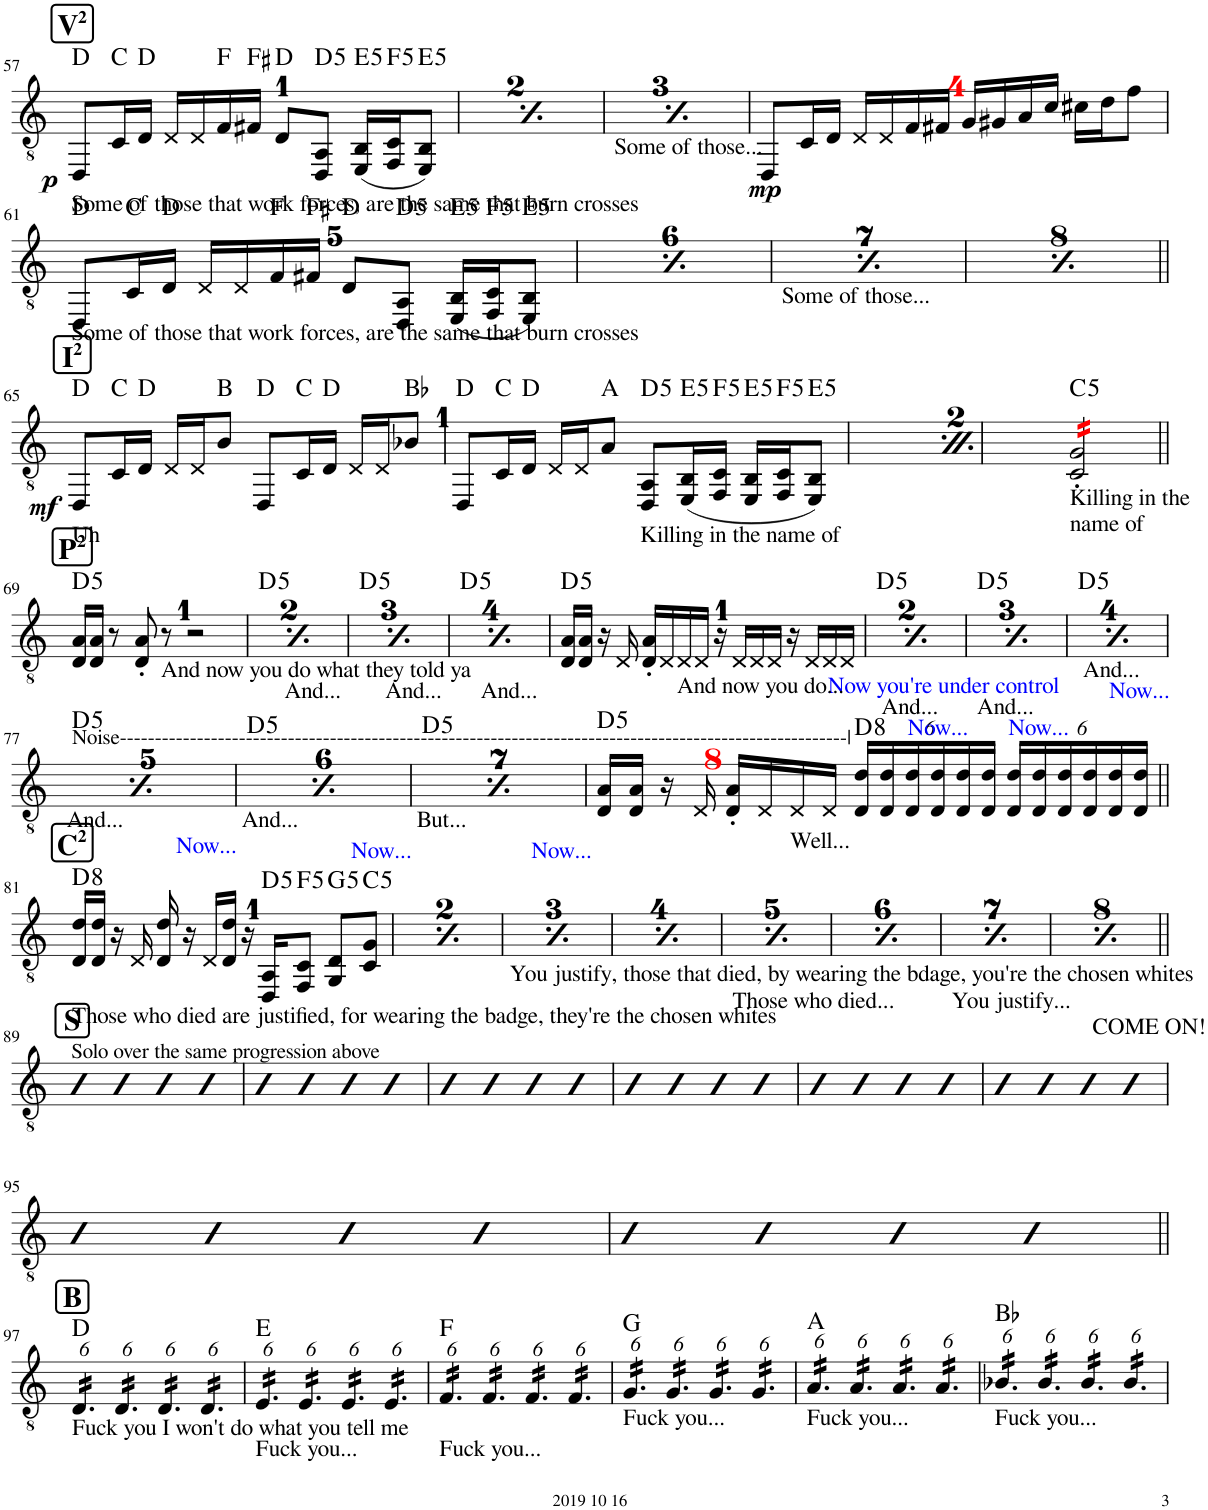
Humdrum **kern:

**kern	**dynam	**harte
*part1	*part1	*part1
*staff1	*staff1	*
*I"Classical Guitar	*	*
*I'Guit.	*	*
!!LO:PB:g=z
*clefGv2	*	*
*k[]	*	*
*M4/4	*	*
!!LO:REH:place=s1:a:t=2
!!LO:REH:place=s1:a:B:cj:fs=14:t=V
=57	=57	=57
!LO:TX:b:t=Some of those that work forces, are the same that burn crosses	!	!
!	!LO:DY:b	!
8DD/L	p	D:maj
16C/L	.	C:maj
16D/JJ	.	D:maj
16D/LL	.	.
16D/	.	.
16F/	.	F:maj
16F#X/JJ	.	F#:maj
8D/L	.	D:maj
!	!	!LO:H:kt=5
8DD/ 8AA/J	.	D:(1,5)
!	!	!LO:H:kt=5
(16EE/ 16BB/LL	.	E:(1,5)
!	!	!LO:H:kt=5
16FF/ 16C/J	.	F:(1,5)
!	!	!LO:H:kt=5
8EE/ 8BB/J)	.	E:(1,5)
!!LO:REH:place=s1:a:t=2
!!LO:REH:place=s1:a:B:cj:fs=14:t=V
=58	=58	=58
!LO:TX:b:t=Some of those that work forces, are the same that burn crosses	!	!
!	!LO:DY:b	!
8DD/L	p	D:maj
16C/L	.	C:maj
16D/JJ	.	D:maj
16D/LL	.	.
16D/	.	.
16F/	.	F:maj
16F#X/JJ	.	F#:maj
8D/L	.	D:maj
!	!	!LO:H:kt=5
8DD/ 8AA/J	.	D:(1,5)
!	!	!LO:H:kt=5
(16EE/ 16BB/LL	.	E:(1,5)
!	!	!LO:H:kt=5
16FF/ 16C/J	.	F:(1,5)
!	!	!LO:H:kt=5
8EE/ 8BB/J)	.	E:(1,5)
!!LO:REH:place=s1:a:t=2
!!LO:REH:place=s1:a:B:cj:fs=14:t=V
=59	=59	=59
!LO:TX:b:t=Some of those that work forces, are the same that burn crosses	!	!
!	!LO:DY:b	!
8DD/L	p	D:maj
16C/L	.	C:maj
16D/JJ	.	D:maj
16D/LL	.	.
16D/	.	.
16F/	.	F:maj
16F#X/JJ	.	F#:maj
8D/L	.	D:maj
!	!	!LO:H:kt=5
8DD/ 8AA/J	.	D:(1,5)
!	!	!LO:H:kt=5
(16EE/ 16BB/LL	.	E:(1,5)
!	!	!LO:H:kt=5
16FF/ 16C/J	.	F:(1,5)
!	!	!LO:H:kt=5
8EE/ 8BB/J)	.	E:(1,5)
=60	=60	=60
!	!LO:DY:b	!
8DD/L	mp	.
16C/L	.	.
16D/JJ	.	.
16D/LL	.	.
16D/	.	.
16F/	.	.
16F#X/JJ	.	.
16G/LL	.	.
16G#X/	.	.
16A/	.	.
16c/JJ	.	.
16c#X\LL	.	.
16d\J	.	.
8f\J	.	.
!!LO:LB:g=z
=61	=61	=61
!LO:TX:b:t=Some of those that work forces, are the same that burn crosses	!	!
8DD/L	.	D:maj
16C/L	.	C:maj
16D/JJ	.	D:maj
16D/LL	.	.
16D/	.	.
16F/	.	F:maj
16F#X/JJ	.	F#:maj
8D/L	.	D:maj
!	!	!LO:H:kt=5
8DD/ 8AA/J	.	D:(1,5)
!	!	!LO:H:kt=5
(16EE/ 16BB/LL	.	E:(1,5)
!	!	!LO:H:kt=5
16FF/ 16C/J	.	F:(1,5)
!	!	!LO:H:kt=5
8EE/ 8BB/J)	.	E:(1,5)
=62	=62	=62
!LO:TX:b:t=Some of those that work forces, are the same that burn crosses	!	!
8DD/L	.	D:maj
16C/L	.	C:maj
16D/JJ	.	D:maj
16D/LL	.	.
16D/	.	.
16F/	.	F:maj
16F#X/JJ	.	F#:maj
8D/L	.	D:maj
!	!	!LO:H:kt=5
8DD/ 8AA/J	.	D:(1,5)
!	!	!LO:H:kt=5
(16EE/ 16BB/LL	.	E:(1,5)
!	!	!LO:H:kt=5
16FF/ 16C/J	.	F:(1,5)
!	!	!LO:H:kt=5
8EE/ 8BB/J)	.	E:(1,5)
=63	=63	=63
!LO:TX:b:t=Some of those that work forces, are the same that burn crosses	!	!
8DD/L	.	D:maj
16C/L	.	C:maj
16D/JJ	.	D:maj
16D/LL	.	.
16D/	.	.
16F/	.	F:maj
16F#X/JJ	.	F#:maj
8D/L	.	D:maj
!	!	!LO:H:kt=5
8DD/ 8AA/J	.	D:(1,5)
!	!	!LO:H:kt=5
(16EE/ 16BB/LL	.	E:(1,5)
!	!	!LO:H:kt=5
16FF/ 16C/J	.	F:(1,5)
!	!	!LO:H:kt=5
8EE/ 8BB/J)	.	E:(1,5)
=64	=64	=64
!LO:TX:b:t=Some of those that work forces, are the same that burn crosses	!	!
8DD/L	.	D:maj
16C/L	.	C:maj
16D/JJ	.	D:maj
16D/LL	.	.
16D/	.	.
16F/	.	F:maj
16F#X/JJ	.	F#:maj
8D/L	.	D:maj
!	!	!LO:H:kt=5
8DD/ 8AA/J	.	D:(1,5)
!	!	!LO:H:kt=5
(16EE/ 16BB/LL	.	E:(1,5)
!	!	!LO:H:kt=5
16FF/ 16C/J	.	F:(1,5)
!	!	!LO:H:kt=5
8EE/ 8BB/J)	.	E:(1,5)
!!LO:LB:g=z
!!LO:REH:place=s1:a:t=2
!!LO:REH:place=s1:a:B:cj:fs=14:t=I
=65||	=65||	=65||
!LO:TX:b:t=Uh	!	!
!	!LO:DY:b	!
8DD/L	mf	D:maj
16C/L	.	C:maj
16D/JJ	.	D:maj
16D/LL	.	.
16D/J	.	.
8B/J	.	B:maj
8DD/L	.	D:maj
16C/L	.	C:maj
16D/JJ	.	D:maj
16D/LL	.	.
16D/J	.	.
8B-X/J	.	Bb:maj
=66	=66	=66
8DD/L	.	D:maj
16C/L	.	C:maj
16D/JJ	.	D:maj
16D/LL	.	.
16D/J	.	.
8A/J	.	A:maj
!LO:TX:b:t=Killing in the name of	!	!LO:H:kt=5
8DD/ 8AA/L	.	D:(1,5)
!	!	!LO:H:kt=5
(16EE/ 16BB/L	.	E:(1,5)
!	!	!LO:H:kt=5
16FF/ 16C/JJ	.	F:(1,5)
!	!	!LO:H:kt=5
16EE/ 16BB/LL	.	E:(1,5)
!	!	!LO:H:kt=5
16FF/ 16C/J	.	F:(1,5)
!	!	!LO:H:kt=5
8EE/ 8BB/J)	.	E:(1,5)
=67	=67	=67
1ryy	.	.
=68	=68	=68
2ryy	.	.
!LO:TX:b:t=Killing in the	!	!
!LO:TX:b:t=name of	!	!
!	!	!LO:H:kt=5
*tremolo	*	*
16C/' 16G/'LL	.	C:(1,5)
16C/' 16G/'	.	.
16C/' 16G/'	.	.
16C/' 16G/'	.	.
16C/' 16G/'	.	.
16C/' 16G/'	.	.
16C/' 16G/'	.	.
16C/' 16G/'JJ	.	.
*Xtremolo	*	*
!!LO:LB:g=z
!!LO:REH:place=s1:a:t=2
!!LO:REH:place=s1:a:B:cj:fs=14:t=P
=69||	=69||	=69||
!	!	!LO:H:kt=5
16D/ 16A/LL	.	D:(1,5)
16D/ 16A/JJ	.	.
8r	.	.
8D/' 8A/'	.	.
!LO:TX:b:t=And now you do what they told ya	!	!
8r	.	.
2r	.	.
!!LO:REH:place=s1:a:t=2
!!LO:REH:place=s1:a:B:cj:fs=14:t=P
=70	=70	=70
!	!	!LO:H:kt=5
16D/ 16A/LL	.	D:(1,5)
16D/ 16A/JJ	.	.
8r	.	.
8D/' 8A/'	.	.
!LO:TX:b:t=And now you do what they told ya	!	!
8r	.	.
2r	.	.
!!LO:REH:place=s1:a:t=2
!!LO:REH:place=s1:a:B:cj:fs=14:t=P
=71	=71	=71
!	!	!LO:H:kt=5
16D/ 16A/LL	.	D:(1,5)
16D/ 16A/JJ	.	.
8r	.	.
8D/' 8A/'	.	.
!LO:TX:b:t=And now you do what they told ya	!	!
8r	.	.
2r	.	.
!!LO:REH:place=s1:a:t=2
!!LO:REH:place=s1:a:B:cj:fs=14:t=P
=72	=72	=72
!	!	!LO:H:kt=5
16D/ 16A/LL	.	D:(1,5)
16D/ 16A/JJ	.	.
8r	.	.
8D/' 8A/'	.	.
!LO:TX:b:t=And now you do what they told ya	!	!
8r	.	.
2r	.	.
=73	=73	=73
!	!	!LO:H:kt=5
16D/ 16A/LL	.	D:(1,5)
16D/ 16A/JJ	.	.
16r	.	.
16D/	.	.
16D/' 16A/'LL	.	.
16D/	.	.
!LO:TX:b:t=And now you do...	!	!
16D/	.	.
16D/JJ	.	.
16r	.	.
16D/LL	.	.
16D/	.	.
16D/JJ	.	.
16r	.	.
16D/LL	.	.
!LO:TX:b:color=#0000FF:t=Now you're under control	!	!
16D/	.	.
16D/JJ	.	.
=74	=74	=74
!	!	!LO:H:kt=5
16D/ 16A/LL	.	D:(1,5)
16D/ 16A/JJ	.	.
16r	.	.
16D/	.	.
16D/' 16A/'LL	.	.
16D/	.	.
!LO:TX:b:t=And now you do...	!	!
16D/	.	.
16D/JJ	.	.
16r	.	.
16D/LL	.	.
16D/	.	.
16D/JJ	.	.
16r	.	.
16D/LL	.	.
!LO:TX:b:color=#0000FF:t=Now you're under control	!	!
16D/	.	.
16D/JJ	.	.
=75	=75	=75
!	!	!LO:H:kt=5
16D/ 16A/LL	.	D:(1,5)
16D/ 16A/JJ	.	.
16r	.	.
16D/	.	.
16D/' 16A/'LL	.	.
16D/	.	.
!LO:TX:b:t=And now you do...	!	!
16D/	.	.
16D/JJ	.	.
16r	.	.
16D/LL	.	.
16D/	.	.
16D/JJ	.	.
16r	.	.
16D/LL	.	.
!LO:TX:b:color=#0000FF:t=Now you're under control	!	!
16D/	.	.
16D/JJ	.	.
=76	=76	=76
!	!	!LO:H:kt=5
16D/ 16A/LL	.	D:(1,5)
16D/ 16A/JJ	.	.
16r	.	.
16D/	.	.
16D/' 16A/'LL	.	.
16D/	.	.
!LO:TX:b:t=And now you do...	!	!
16D/	.	.
16D/JJ	.	.
16r	.	.
16D/LL	.	.
16D/	.	.
16D/JJ	.	.
16r	.	.
16D/LL	.	.
!LO:TX:b:color=#0000FF:t=Now you're under control	!	!
16D/	.	.
16D/JJ	.	.
!!LO:LB:g=z
=77	=77	=77
!	!	!LO:H:kt=5
16D/ 16A/LL	.	D:(1,5)
16D/ 16A/JJ	.	.
16r	.	.
16D/	.	.
16D/' 16A/'LL	.	.
16D/	.	.
!LO:TX:b:t=And now you do...	!	!
16D/	.	.
16D/JJ	.	.
16r	.	.
16D/LL	.	.
16D/	.	.
16D/JJ	.	.
16r	.	.
16D/LL	.	.
!LO:TX:b:color=#0000FF:t=Now you're under control	!	!
16D/	.	.
16D/JJ	.	.
=78	=78	=78
!	!	!LO:H:kt=5
16D/ 16A/LL	.	D:(1,5)
16D/ 16A/JJ	.	.
16r	.	.
16D/	.	.
16D/' 16A/'LL	.	.
16D/	.	.
!LO:TX:b:t=And now you do...	!	!
16D/	.	.
16D/JJ	.	.
16r	.	.
16D/LL	.	.
16D/	.	.
16D/JJ	.	.
16r	.	.
16D/LL	.	.
!LO:TX:b:color=#0000FF:t=Now you're under control	!	!
16D/	.	.
16D/JJ	.	.
=79	=79	=79
!	!	!LO:H:kt=5
16D/ 16A/LL	.	D:(1,5)
16D/ 16A/JJ	.	.
16r	.	.
16D/	.	.
16D/' 16A/'LL	.	.
16D/	.	.
!LO:TX:b:t=And now you do...	!	!
16D/	.	.
16D/JJ	.	.
16r	.	.
16D/LL	.	.
16D/	.	.
16D/JJ	.	.
16r	.	.
16D/LL	.	.
!LO:TX:b:color=#0000FF:t=Now you're under control	!	!
16D/	.	.
16D/JJ	.	.
=80	=80	=80
!	!	!LO:H:kt=5
16D/ 16A/LL	.	D:(1,5)
16D/ 16A/JJ	.	.
16r	.	.
16D/	.	.
16D/' 16A/'LL	.	.
16D/	.	.
!LO:TX:b:t=Well...	!	!
16D/	.	.
16D/JJ	.	.
*Xbrackettup	*	*
!	!	!LO:H:kt=8
24D/ 24d/LL	.	D:maj
24D/ 24d/	.	.
24D/ 24d/	.	.
24D/ 24d/	.	.
24D/ 24d/	.	.
24D/ 24d/JJ	.	.
24D/ 24d/LL	.	.
24D/ 24d/	.	.
24D/ 24d/	.	.
24D/ 24d/	.	.
24D/ 24d/	.	.
24D/ 24d/JJ	.	.
!!LO:LB:g=z
!!LO:REH:place=s1:a:t=2
!!LO:REH:place=s1:a:B:cj:fs=14:t=C
=81||	=81||	=81||
!LO:TX:b:t=Those who died are justified, for wearing the badge, they're the chosen whites	!	!LO:H:kt=8
16D/ 16d/LL	.	D:maj
16D/ 16d/JJ	.	.
16r	.	.
16D/	.	.
16D/ 16d/	.	.
16r	.	.
16D/LL	.	.
16D/ 16d/JJ	.	.
16r	.	.
!	!	!LO:H:kt=5
16DD/ 16AA/KL	.	D:(1,5)
!	!	!LO:H:kt=5
8FF/ 8C/J	.	F:(1,5)
!	!	!LO:H:kt=5
8GG/ 8D/L	.	G:(1,5)
!	!	!LO:H:kt=5
8C/ 8G/J	.	C:(1,5)
!!LO:REH:place=s1:a:t=2
!!LO:REH:place=s1:a:B:cj:fs=14:t=C
=82	=82	=82
!LO:TX:b:t=Those who died are justified, for wearing the badge, they're the chosen whites	!	!LO:H:kt=8
16D/ 16d/LL	.	D:maj
16D/ 16d/JJ	.	.
16r	.	.
16D/	.	.
16D/ 16d/	.	.
16r	.	.
16D/LL	.	.
16D/ 16d/JJ	.	.
16r	.	.
!	!	!LO:H:kt=5
16DD/ 16AA/KL	.	D:(1,5)
!	!	!LO:H:kt=5
8FF/ 8C/J	.	F:(1,5)
!	!	!LO:H:kt=5
8GG/ 8D/L	.	G:(1,5)
!	!	!LO:H:kt=5
8C/ 8G/J	.	C:(1,5)
!!LO:REH:place=s1:a:t=2
!!LO:REH:place=s1:a:B:cj:fs=14:t=C
=83	=83	=83
!LO:TX:b:t=Those who died are justified, for wearing the badge, they're the chosen whites	!	!LO:H:kt=8
16D/ 16d/LL	.	D:maj
16D/ 16d/JJ	.	.
16r	.	.
16D/	.	.
16D/ 16d/	.	.
16r	.	.
16D/LL	.	.
16D/ 16d/JJ	.	.
16r	.	.
!	!	!LO:H:kt=5
16DD/ 16AA/KL	.	D:(1,5)
!	!	!LO:H:kt=5
8FF/ 8C/J	.	F:(1,5)
!	!	!LO:H:kt=5
8GG/ 8D/L	.	G:(1,5)
!	!	!LO:H:kt=5
8C/ 8G/J	.	C:(1,5)
!!LO:REH:place=s1:a:t=2
!!LO:REH:place=s1:a:B:cj:fs=14:t=C
=84	=84	=84
!LO:TX:b:t=Those who died are justified, for wearing the badge, they're the chosen whites	!	!LO:H:kt=8
16D/ 16d/LL	.	D:maj
16D/ 16d/JJ	.	.
16r	.	.
16D/	.	.
16D/ 16d/	.	.
16r	.	.
16D/LL	.	.
16D/ 16d/JJ	.	.
16r	.	.
!	!	!LO:H:kt=5
16DD/ 16AA/KL	.	D:(1,5)
!	!	!LO:H:kt=5
8FF/ 8C/J	.	F:(1,5)
!	!	!LO:H:kt=5
8GG/ 8D/L	.	G:(1,5)
!	!	!LO:H:kt=5
8C/ 8G/J	.	C:(1,5)
!!LO:REH:place=s1:a:t=2
!!LO:REH:place=s1:a:B:cj:fs=14:t=C
=85	=85	=85
!LO:TX:b:t=Those who died are justified, for wearing the badge, they're the chosen whites	!	!LO:H:kt=8
16D/ 16d/LL	.	D:maj
16D/ 16d/JJ	.	.
16r	.	.
16D/	.	.
16D/ 16d/	.	.
16r	.	.
16D/LL	.	.
16D/ 16d/JJ	.	.
16r	.	.
!	!	!LO:H:kt=5
16DD/ 16AA/KL	.	D:(1,5)
!	!	!LO:H:kt=5
8FF/ 8C/J	.	F:(1,5)
!	!	!LO:H:kt=5
8GG/ 8D/L	.	G:(1,5)
!	!	!LO:H:kt=5
8C/ 8G/J	.	C:(1,5)
!!LO:REH:place=s1:a:t=2
!!LO:REH:place=s1:a:B:cj:fs=14:t=C
=86	=86	=86
!LO:TX:b:t=Those who died are justified, for wearing the badge, they're the chosen whites	!	!LO:H:kt=8
16D/ 16d/LL	.	D:maj
16D/ 16d/JJ	.	.
16r	.	.
16D/	.	.
16D/ 16d/	.	.
16r	.	.
16D/LL	.	.
16D/ 16d/JJ	.	.
16r	.	.
!	!	!LO:H:kt=5
16DD/ 16AA/KL	.	D:(1,5)
!	!	!LO:H:kt=5
8FF/ 8C/J	.	F:(1,5)
!	!	!LO:H:kt=5
8GG/ 8D/L	.	G:(1,5)
!	!	!LO:H:kt=5
8C/ 8G/J	.	C:(1,5)
!!LO:REH:place=s1:a:t=2
!!LO:REH:place=s1:a:B:cj:fs=14:t=C
=87	=87	=87
!LO:TX:b:t=Those who died are justified, for wearing the badge, they're the chosen whites	!	!LO:H:kt=8
16D/ 16d/LL	.	D:maj
16D/ 16d/JJ	.	.
16r	.	.
16D/	.	.
16D/ 16d/	.	.
16r	.	.
16D/LL	.	.
16D/ 16d/JJ	.	.
16r	.	.
!	!	!LO:H:kt=5
16DD/ 16AA/KL	.	D:(1,5)
!	!	!LO:H:kt=5
8FF/ 8C/J	.	F:(1,5)
!	!	!LO:H:kt=5
8GG/ 8D/L	.	G:(1,5)
!	!	!LO:H:kt=5
8C/ 8G/J	.	C:(1,5)
!!LO:REH:place=s1:a:t=2
!!LO:REH:place=s1:a:B:cj:fs=14:t=C
=88	=88	=88
!LO:TX:b:t=Those who died are justified, for wearing the badge, they're the chosen whites	!	!LO:H:kt=8
16D/ 16d/LL	.	D:maj
16D/ 16d/JJ	.	.
16r	.	.
16D/	.	.
16D/ 16d/	.	.
16r	.	.
16D/LL	.	.
16D/ 16d/JJ	.	.
16r	.	.
!	!	!LO:H:kt=5
16DD/ 16AA/KL	.	D:(1,5)
!	!	!LO:H:kt=5
8FF/ 8C/J	.	F:(1,5)
!	!	!LO:H:kt=5
8GG/ 8D/L	.	G:(1,5)
!	!	!LO:H:kt=5
8C/ 8G/J	.	C:(1,5)
!!LO:LB:g=z
!!LO:REH:place=s1:a:B:cj:fs=14:t=S
=89||	=89||	=89||
!LO:TX:a:t=Solo over the same progression above	!	!
4B	.	.
4B	.	.
4B	.	.
4B	.	.
=90	=90	=90
4B	.	.
4B	.	.
4B	.	.
4B	.	.
=91	=91	=91
4B	.	.
4B	.	.
4B	.	.
4B	.	.
=92	=92	=92
4B	.	.
4B	.	.
4B	.	.
4B	.	.
=93	=93	=93
4B	.	.
4B	.	.
4B	.	.
4B	.	.
=94	=94	=94
4B	.	.
4B	.	.
4B	.	.
4B	.	.
!!LO:LB:g=z
=95	=95	=95
4B	.	.
4B	.	.
4B	.	.
4B	.	.
=96	=96	=96
4B	.	.
4B	.	.
4B	.	.
4B	.	.
!!LO:LB:g=z
!!LO:REH:place=s1:a:B:cj:fs=14:t=B
=97||	=97||	=97||
!LO:TX:b:t=Fuck you I won't do what you tell me	!	!
*tremolo	*	*
24D/LL	.	D:maj
24D/	.	.
24D/	.	.
24D/	.	.
24D/	.	.
24D/JJ	.	.
24D/LL	.	.
24D/	.	.
24D/	.	.
24D/	.	.
24D/	.	.
24D/JJ	.	.
24D/LL	.	.
24D/	.	.
24D/	.	.
24D/	.	.
24D/	.	.
24D/JJ	.	.
24D/LL	.	.
24D/	.	.
24D/	.	.
24D/	.	.
24D/	.	.
24D/JJ	.	.
=98	=98	=98
!LO:TX:b:t=Fuck you...	!	!
24E/LL	.	E:maj
24E/	.	.
24E/	.	.
24E/	.	.
24E/	.	.
24E/JJ	.	.
24E/LL	.	.
24E/	.	.
24E/	.	.
24E/	.	.
24E/	.	.
24E/JJ	.	.
24E/LL	.	.
24E/	.	.
24E/	.	.
24E/	.	.
24E/	.	.
24E/JJ	.	.
24E/LL	.	.
24E/	.	.
24E/	.	.
24E/	.	.
24E/	.	.
24E/JJ	.	.
=99	=99	=99
!LO:TX:b:t=Fuck you...	!	!
24F/LL	.	F:maj
24F/	.	.
24F/	.	.
24F/	.	.
24F/	.	.
24F/JJ	.	.
24F/LL	.	.
24F/	.	.
24F/	.	.
24F/	.	.
24F/	.	.
24F/JJ	.	.
24F/LL	.	.
24F/	.	.
24F/	.	.
24F/	.	.
24F/	.	.
24F/JJ	.	.
24F/LL	.	.
24F/	.	.
24F/	.	.
24F/	.	.
24F/	.	.
24F/JJ	.	.
=100	=100	=100
!LO:TX:b:t=Fuck you...	!	!
24G/LL	.	G:maj
24G/	.	.
24G/	.	.
24G/	.	.
24G/	.	.
24G/JJ	.	.
24G/LL	.	.
24G/	.	.
24G/	.	.
24G/	.	.
24G/	.	.
24G/JJ	.	.
24G/LL	.	.
24G/	.	.
24G/	.	.
24G/	.	.
24G/	.	.
24G/JJ	.	.
24G/LL	.	.
24G/	.	.
24G/	.	.
24G/	.	.
24G/	.	.
24G/JJ	.	.
=101	=101	=101
!LO:TX:b:t=Fuck you...	!	!
24A/LL	.	A:maj
24A/	.	.
24A/	.	.
24A/	.	.
24A/	.	.
24A/JJ	.	.
24A/LL	.	.
24A/	.	.
24A/	.	.
24A/	.	.
24A/	.	.
24A/JJ	.	.
24A/LL	.	.
24A/	.	.
24A/	.	.
24A/	.	.
24A/	.	.
24A/JJ	.	.
24A/LL	.	.
24A/	.	.
24A/	.	.
24A/	.	.
24A/	.	.
24A/JJ	.	.
=102	=102	=102
!LO:TX:b:t=Fuck you...	!	!
24B-X/LL	.	Bb:maj
24B-X/	.	.
24B-X/	.	.
24B-X/	.	.
24B-X/	.	.
24B-X/JJ	.	.
24B-/LL	.	.
24B-/	.	.
24B-/	.	.
24B-/	.	.
24B-/	.	.
24B-/JJ	.	.
24B-/LL	.	.
24B-/	.	.
24B-/	.	.
24B-/	.	.
24B-/	.	.
24B-/JJ	.	.
24B-/LL	.	.
24B-/	.	.
24B-/	.	.
24B-/	.	.
24B-/	.	.
24B-/JJ	.	.
*Xtremolo	*	*
=	=	=
*-	*-	*-
